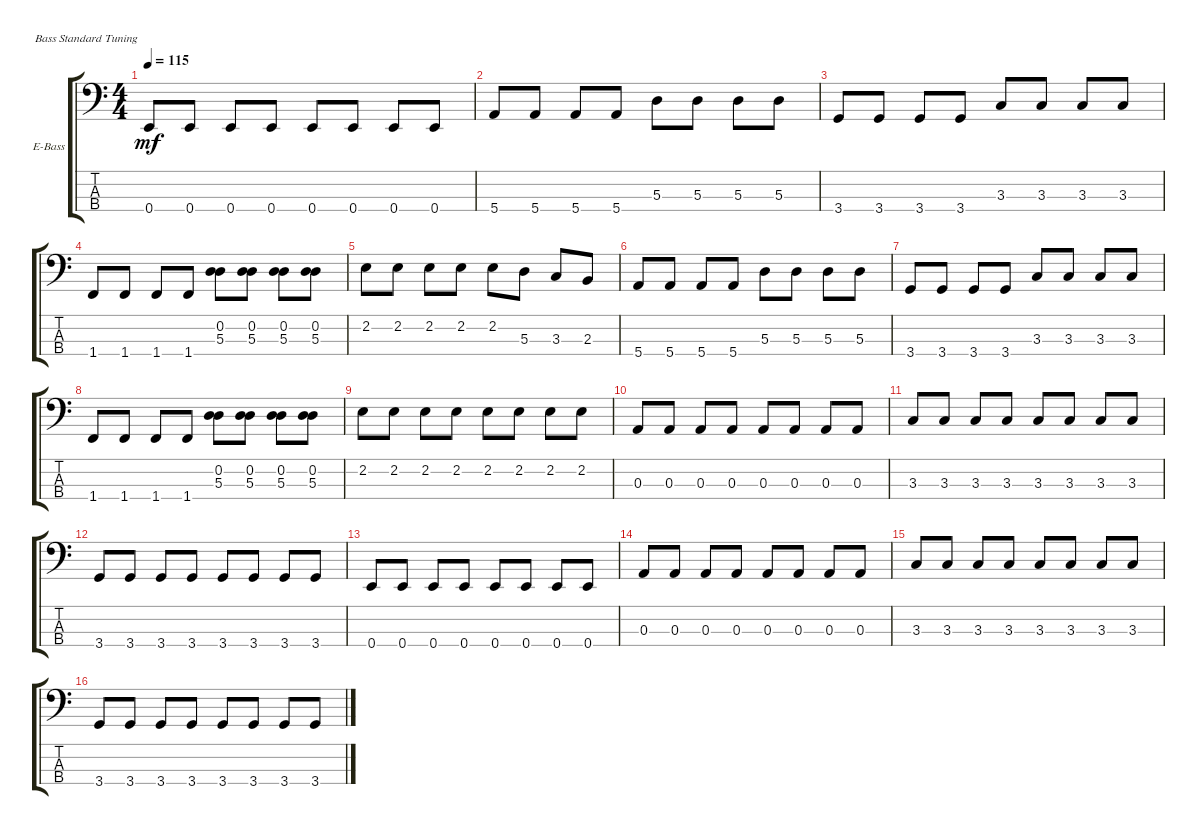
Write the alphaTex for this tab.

\defaultSystemsLayout 4
\bracketExtendMode groupsimilarinstruments
\firstSystemTrackNameOrientation horizontal
\otherSystemsTrackNameOrientation horizontal
\track ("Electric Bass" "E-Bass") {instrument electricbasspick}
\staff {score tabs}
\tuning (G2 D2 A1 E1)
\ts (4 4)
\tempo 115
\clef f4
\ks c
0.4.8{dy mf} 0.4.8 0.4.8 0.4.8 0.4.8 0.4.8 0.4.8 0.4.8 |
5.4.8 5.4.8 5.4.8 5.4.8 5.3.8 5.3.8 5.3.8 5.3.8 |
3.4.8 3.4.8 3.4.8 3.4.8 3.3.8 3.3.8 3.3.8 3.3.8 |
1.4.8 1.4.8 1.4.8 1.4.8 (0.2 5.3).8 (5.3 0.2).8 (5.3 0.2).8 (5.3 0.2).8 |
2.2.8 2.2.8 2.2.8 2.2.8 2.2.8 5.3.8 3.3.8 2.3.8 |
5.4.8 5.4.8 5.4.8 5.4.8 5.3.8 5.3.8 5.3.8 5.3.8 |
3.4.8 3.4.8 3.4.8 3.4.8 3.3.8 3.3.8 3.3.8 3.3.8 |
1.4.8 1.4.8 1.4.8 1.4.8 (0.2 5.3).8 (5.3 0.2).8 (5.3 0.2).8 (5.3 0.2).8 |
2.2.8 2.2.8 2.2.8 2.2.8 2.2.8 2.2.8 2.2.8 2.2.8 |
0.3.8 0.3.8 0.3.8 0.3.8 0.3.8 0.3.8 0.3.8 0.3.8 |
3.3.8 3.3.8 3.3.8 3.3.8 3.3.8 3.3.8 3.3.8 3.3.8 |
3.4.8 3.4.8 3.4.8 3.4.8 3.4.8 3.4.8 3.4.8 3.4.8 |
0.4.8 0.4.8 0.4.8 0.4.8 0.4.8 0.4.8 0.4.8 0.4.8 |
0.3.8 0.3.8 0.3.8 0.3.8 0.3.8 0.3.8 0.3.8 0.3.8 |
3.3.8 3.3.8 3.3.8 3.3.8 3.3.8 3.3.8 3.3.8 3.3.8 |
3.4.8 3.4.8 3.4.8 3.4.8 3.4.8 3.4.8 3.4.8 3.4.8
